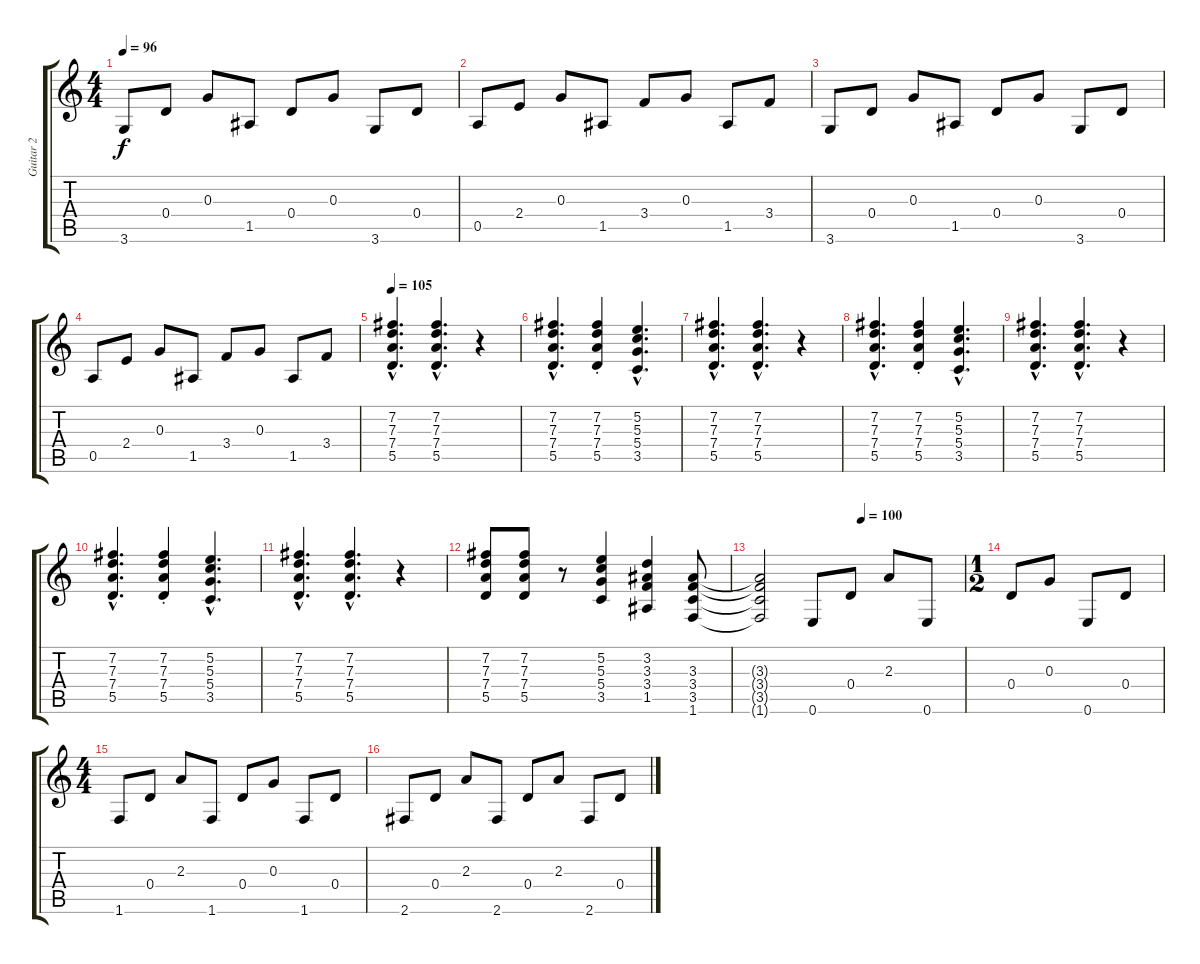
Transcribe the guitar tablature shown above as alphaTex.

\track ("Guitar 2" "Guitar 2") {instrument acousticguitarsteel}
\staff {score tabs}
\tuning (E4 B3 G3 D3 A2 E2) {hide}
\ts (4 4)
\tempo 96
\clef g2
\ks c
3.6.8{dy f} 0.4.8 0.3.8 1.5.8 0.4.8 0.3.8 3.6.8 0.4.8 |
0.5.8 2.4.8 0.3.8 1.5.8 3.4.8 0.3.8 1.5.8 3.4.8 |
3.6.8 0.4.8 0.3.8 1.5.8 0.4.8 0.3.8 3.6.8 0.4.8 |
0.5.8 2.4.8 0.3.8 1.5.8 3.4.8 0.3.8 1.5.8 3.4.8 |
\tempo 105
(7.2{hac} 7.3{hac} 7.4{hac} 5.5{hac}).4{d} (7.2{hac} 7.3{hac} 7.4{hac} 5.5{hac}).4{d} r.4 |
(7.2{hac} 7.3{hac} 7.4{hac} 5.5{hac}).4{d} (7.2{st} 7.3{st} 7.4{st} 5.5).4 (5.2{hac} 5.3{hac} 5.4{hac} 3.5{hac}).4{d} |
(7.2{hac} 7.3{hac} 7.4{hac} 5.5{hac}).4{d} (7.2{hac} 7.3{hac} 7.4{hac} 5.5{hac}).4{d} r.4 |
(7.2{hac} 7.3{hac} 7.4{hac} 5.5{hac}).4{d} (7.2{st} 7.3{st} 7.4{st} 5.5).4 (5.2{hac} 5.3{hac} 5.4{hac} 3.5{hac}).4{d} |
(7.2{hac} 7.3{hac} 7.4{hac} 5.5{hac}).4{d} (7.2{hac} 7.3{hac} 7.4{hac} 5.5{hac}).4{d} r.4 |
(7.2{hac} 7.3{hac} 7.4{hac} 5.5{hac}).4{d} (7.2{st} 7.3{st} 7.4{st} 5.5).4 (5.2{hac} 5.3{hac} 5.4{hac} 3.5{hac}).4{d} |
(7.2{hac} 7.3{hac} 7.4{hac} 5.5{hac}).4{d} (7.2{hac} 7.3{hac} 7.4{hac} 5.5{hac}).4{d} r.4 |
(7.2 7.3 7.4 5.5).8 (7.2 7.3 7.4 5.5).8 r.8 (5.2 5.3 5.4 3.5).4 (3.2 3.3 3.4 1.5).4 (3.3 3.4 3.5 1.6).8 |
\tempo (100 0.5)
(3.3{t} 3.4{t} 3.5{t} 1.6{t}).2 0.6.8 0.4.8 2.3.8 0.6.8 |
\ts (1 2)
0.4.8 0.3.8 0.6.8 0.4.8 |
\ts (4 4)
1.6.8 0.4.8 2.3.8 1.6.8 0.4.8 0.3.8 1.6.8 0.4.8 |
2.6.8 0.4.8 2.3.8 2.6.8 0.4.8 2.3.8 2.6.8 0.4.8
